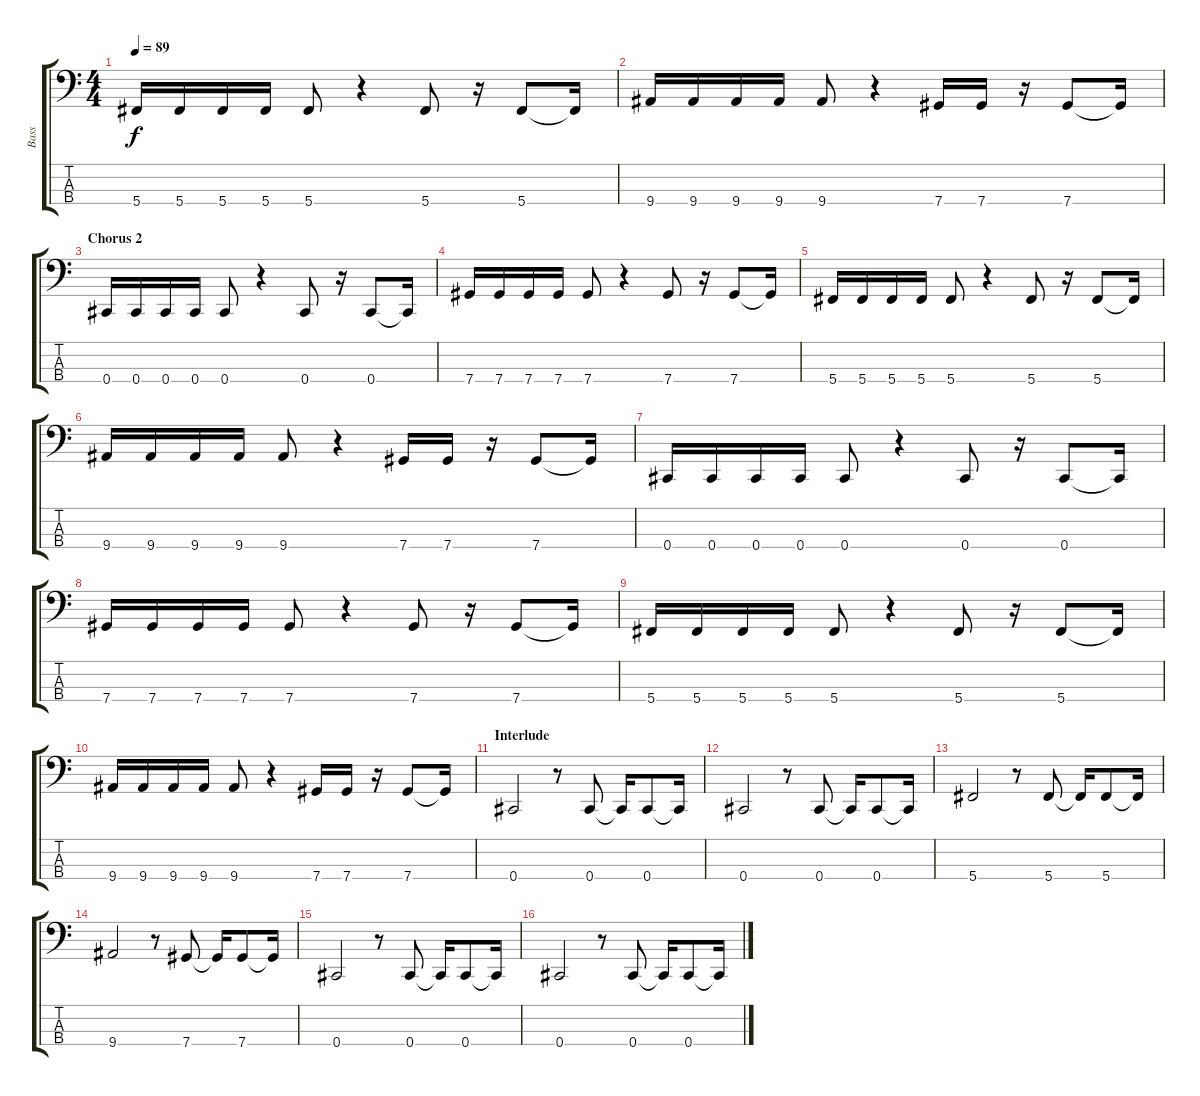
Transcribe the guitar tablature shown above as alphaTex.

\track ("Bass" "Bass") {instrument electricbassfinger}
\staff {score tabs}
\tuning (Gb2 Db2 Ab1 Db1) {hide}
\ts (4 4)
\tempo 89
\clef f4
\ks c
5.4.16{dy f} 5.4.16 5.4.16 5.4.16 5.4.8 r.4 5.4.8 r.16 5.4.8 5.4{t}.16 |
9.4.16 9.4.16 9.4.16 9.4.16 9.4.8 r.4 7.4.16 7.4.16 r.16 7.4.8 7.4{t}.16 |
\section ("" "Chorus 2")
0.4.16 0.4.16 0.4.16 0.4.16 0.4.8 r.4 0.4.8 r.16 0.4.8 0.4{t}.16 |
7.4.16 7.4.16 7.4.16 7.4.16 7.4.8 r.4 7.4.8 r.16 7.4.8 7.4{t}.16 |
5.4.16 5.4.16 5.4.16 5.4.16 5.4.8 r.4 5.4.8 r.16 5.4.8 5.4{t}.16 |
9.4.16 9.4.16 9.4.16 9.4.16 9.4.8 r.4 7.4.16 7.4.16 r.16 7.4.8 7.4{t}.16 |
0.4.16 0.4.16 0.4.16 0.4.16 0.4.8 r.4 0.4.8 r.16 0.4.8 0.4{t}.16 |
7.4.16 7.4.16 7.4.16 7.4.16 7.4.8 r.4 7.4.8 r.16 7.4.8 7.4{t}.16 |
5.4.16 5.4.16 5.4.16 5.4.16 5.4.8 r.4 5.4.8 r.16 5.4.8 5.4{t}.16 |
9.4.16 9.4.16 9.4.16 9.4.16 9.4.8 r.4 7.4.16 7.4.16 r.16 7.4.8 7.4{t}.16 |
\section ("" "Interlude")
0.4.2 r.8 0.4.8 0.4{t}.16 0.4.8 0.4{t}.16 |
0.4.2 r.8 0.4.8 0.4{t}.16 0.4.8 0.4{t}.16 |
5.4.2 r.8 5.4.8 5.4{t}.16 5.4.8 5.4{t}.16 |
9.4.2 r.8 7.4.8 7.4{t}.16 7.4.8 7.4{t}.16 |
0.4.2 r.8 0.4.8 0.4{t}.16 0.4.8 0.4{t}.16 |
0.4.2 r.8 0.4.8 0.4{t}.16 0.4.8 0.4{t}.16
